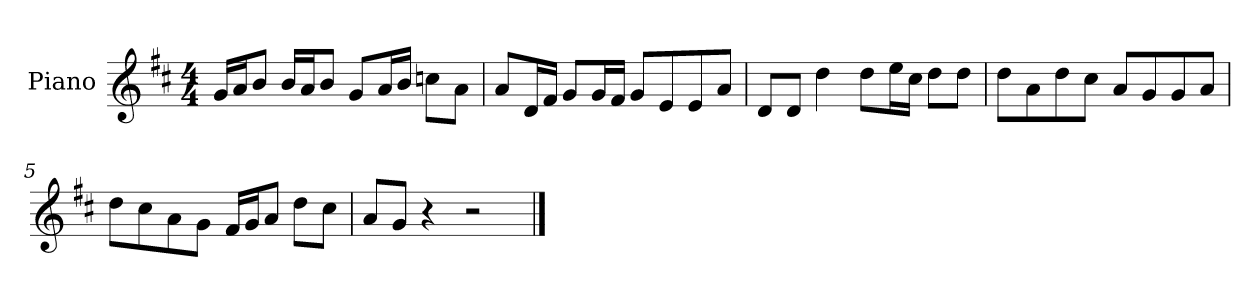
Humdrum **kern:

**kern
*part1
*staff1
*I"Piano
*I'P-no
*clefG2
*k[f#c#]
*M4/4
*MM90
=1
16g/LL
16a/J
8b/J
16b/LL
16a/J
8b/J
8g/L
16a/L
16b/JJ
8ccn\L
8a\J
=2
8a/L
16d/L
16f#/JJ
8g/L
16g/L
16f#/JJ
8g/L
8e/
8e/
8a/J
=3
8d/L
8d/J
4dd\
8dd\L
16ee\L
16cc#\JJ
8dd\L
8dd\J
=4
8dd\L
8a\
8dd\
8cc#\J
8a/L
8g/
8g/
8a/J
!!LO:LB:g=z
=5
8dd\L
8cc#\
8a\
8g\J
16f#/LL
16g/J
8a/J
8dd\L
8cc#\J
=6
8a/L
8g/J
4r
2r
==
*-
